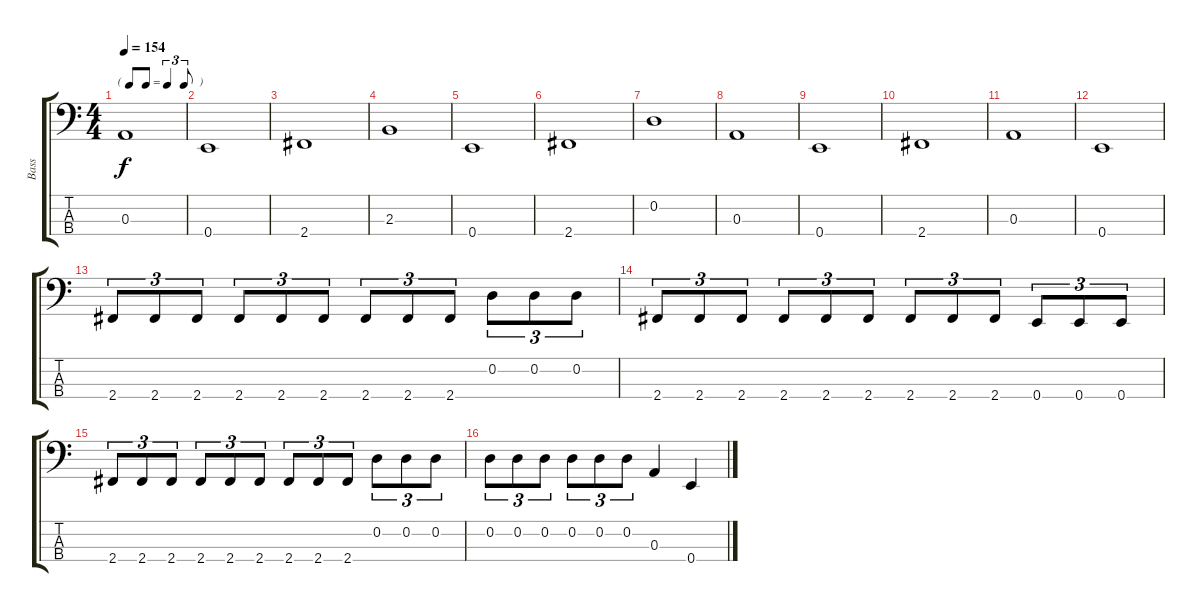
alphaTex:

\track ("Bass" "Bass") {instrument electricbassfinger}
\staff {score tabs}
\tuning (G2 D2 A1 E1) {hide}
\ts (4 4)
\tf triplet8th
\tempo 154
\clef f4
\ks c
0.3.1{dy f} |
0.4.1 |
2.4.1 |
2.3.1 |
0.4.1 |
2.4.1 |
0.2.1 |
0.3.1 |
0.4.1 |
2.4.1 |
0.3.1 |
0.4.1 |
2.4.8{tu (3 2)} 2.4.8{tu (3 2)} 2.4.8{tu (3 2)} 2.4.8{tu (3 2)} 2.4.8{tu (3 2)} 2.4.8{tu (3 2)} 2.4.8{tu (3 2)} 2.4.8{tu (3 2)} 2.4.8{tu (3 2)} 0.2.8{tu (3 2)} 0.2.8{tu (3 2)} 0.2.8{tu (3 2)} |
2.4.8{tu (3 2)} 2.4.8{tu (3 2)} 2.4.8{tu (3 2)} 2.4.8{tu (3 2)} 2.4.8{tu (3 2)} 2.4.8{tu (3 2)} 2.4.8{tu (3 2)} 2.4.8{tu (3 2)} 2.4.8{tu (3 2)} 0.4.8{tu (3 2)} 0.4.8{tu (3 2)} 0.4.8{tu (3 2)} |
2.4.8{tu (3 2)} 2.4.8{tu (3 2)} 2.4.8{tu (3 2)} 2.4.8{tu (3 2)} 2.4.8{tu (3 2)} 2.4.8{tu (3 2)} 2.4.8{tu (3 2)} 2.4.8{tu (3 2)} 2.4.8{tu (3 2)} 0.2.8{tu (3 2)} 0.2.8{tu (3 2)} 0.2.8{tu (3 2)} |
0.2.8{tu (3 2)} 0.2.8{tu (3 2)} 0.2.8{tu (3 2)} 0.2.8{tu (3 2)} 0.2.8{tu (3 2)} 0.2.8{tu (3 2)} 0.3.4 0.4.4
